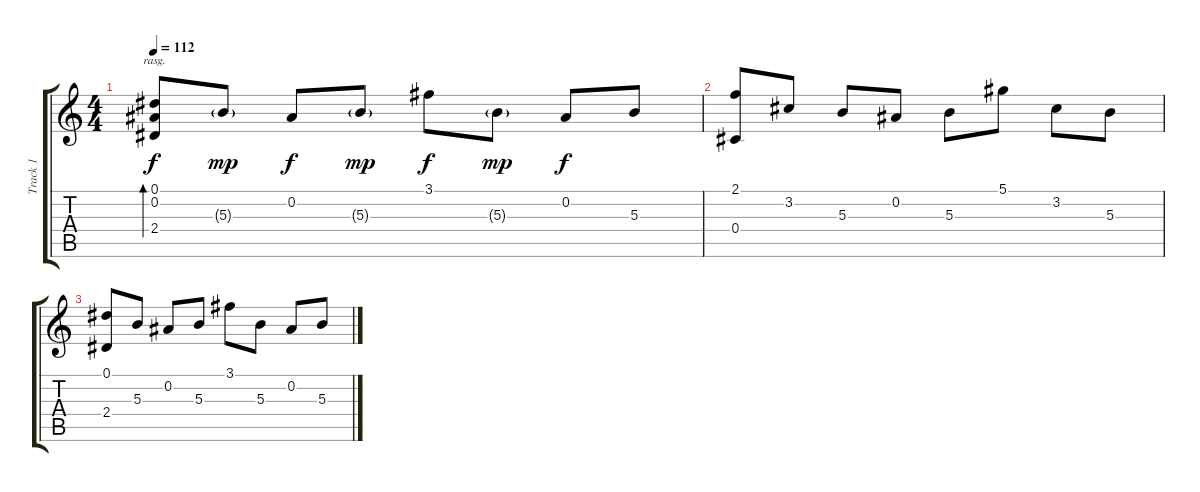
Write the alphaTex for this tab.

\track ("Track 1" "Track 1") {instrument acousticguitarsteel}
\staff {score tabs}
\tuning (Eb4 Bb3 Gb3 Db3 Gb2 Db2) {hide}
\ts (4 4)
\tempo 112
\clef g2
\ks c
(0.1 0.2 2.4).8{bd 60 rasg ii dy f} 5.3{g}.8{dy mp} 0.2.8{dy f} 5.3{g}.8{dy mp} 3.1.8{dy f} 5.3{g}.8{dy mp} 0.2.8{dy f} 5.3.8 |
(2.1 0.4).8 3.2.8 5.3.8 0.2.8 5.3.8 5.1.8 3.2.8 5.3.8 |
(0.1 2.4).8 5.3.8 0.2.8 5.3.8 3.1.8 5.3.8 0.2.8 5.3.8
